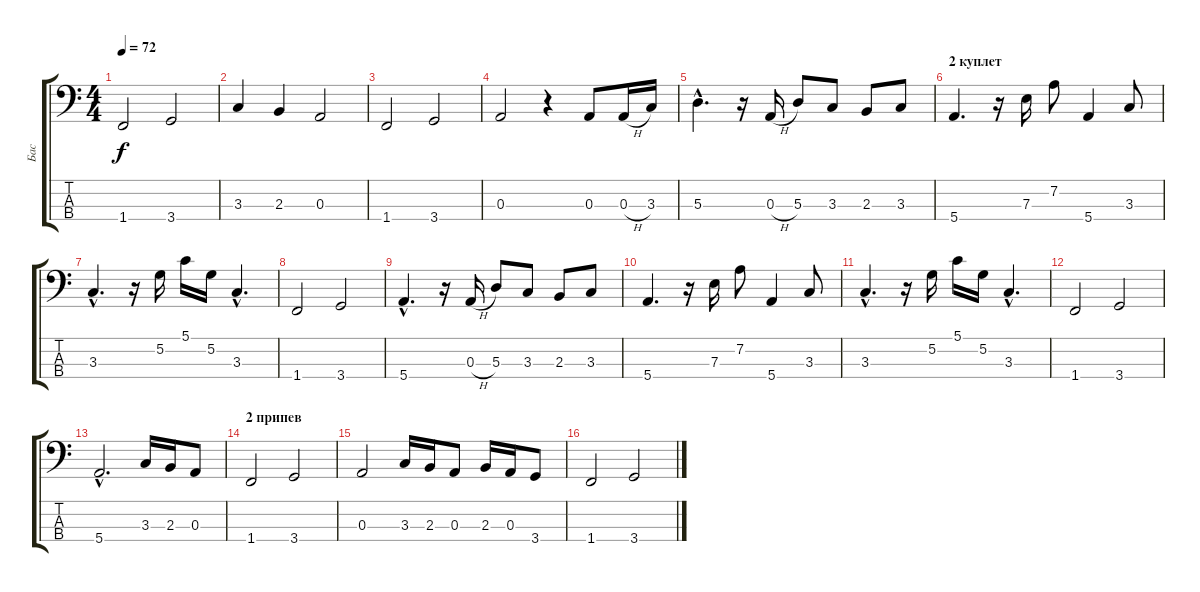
\track ("Бас" "Бас") {instrument electricbassfinger}
\staff {score tabs}
\tuning (G2 D2 A1 E1) {hide}
\ts (4 4)
\tempo 72
\clef f4
\ks c
1.4.2{dy f} 3.4.2 |
3.3.4 2.3.4 0.3.2 |
1.4.2 3.4.2 |
0.3.2 r.4 0.3.8 0.3{h}.16 3.3.16 |
5.3{hac}.4{d} r.16 0.3{h}.16 5.3.8 3.3.8 2.3.8 3.3.8 |
\section ("" "2 куплет")
5.4.4{d} r.16 7.3.16 7.2.8 5.4.4 3.3.8 |
3.3{hac}.4{d} r.16 5.2.16 5.1.16 5.2.16 3.3{hac}.4{d} |
1.4.2 3.4.2 |
5.4{hac}.4{d} r.16 0.3{h}.16 5.3.8 3.3.8 2.3.8 3.3.8 |
5.4.4{d} r.16 7.3.16 7.2.8 5.4.4 3.3.8 |
3.3{hac}.4{d} r.16 5.2.16 5.1.16 5.2.16 3.3{hac}.4{d} |
1.4.2 3.4.2 |
5.4{hac}.2{d} 3.3.16 2.3.16 0.3.8 |
\section ("" "2 припев")
1.4.2 3.4.2 |
0.3.2 3.3.16 2.3.16 0.3.8 2.3.16 0.3.16 3.4.8 |
1.4.2 3.4.2
